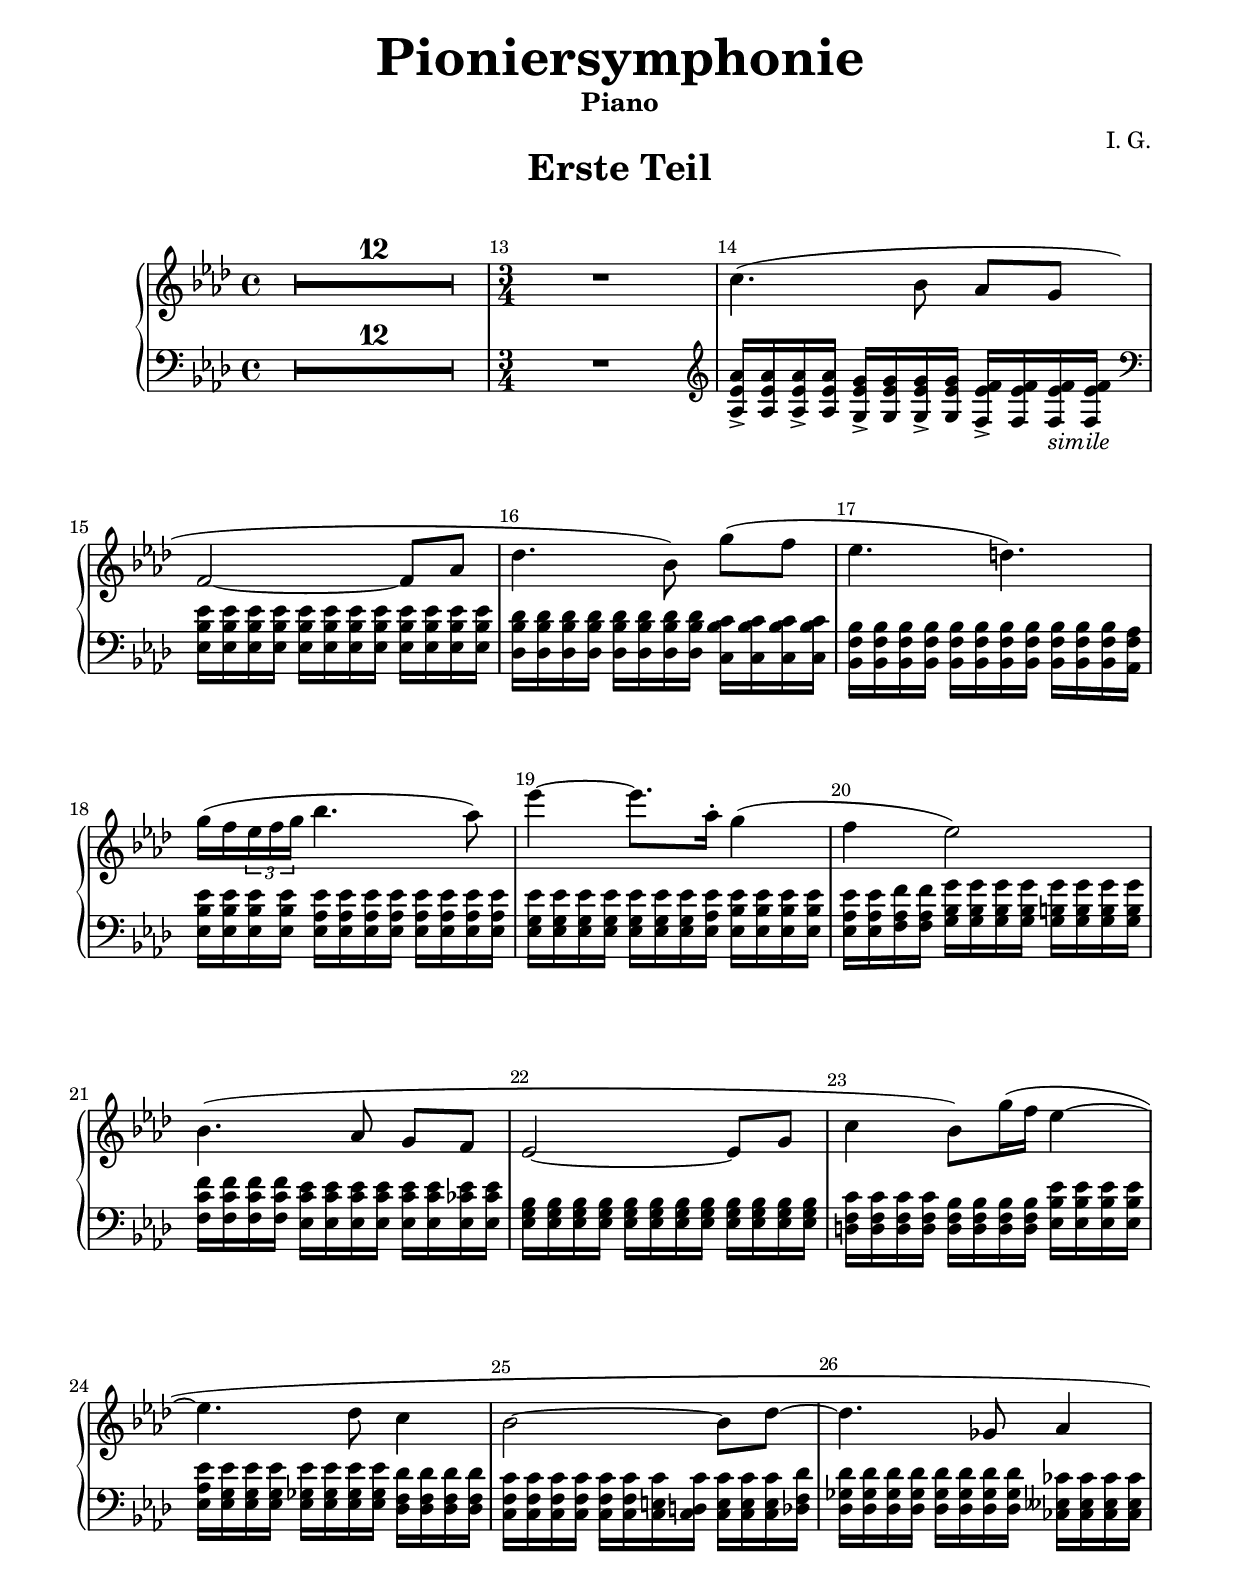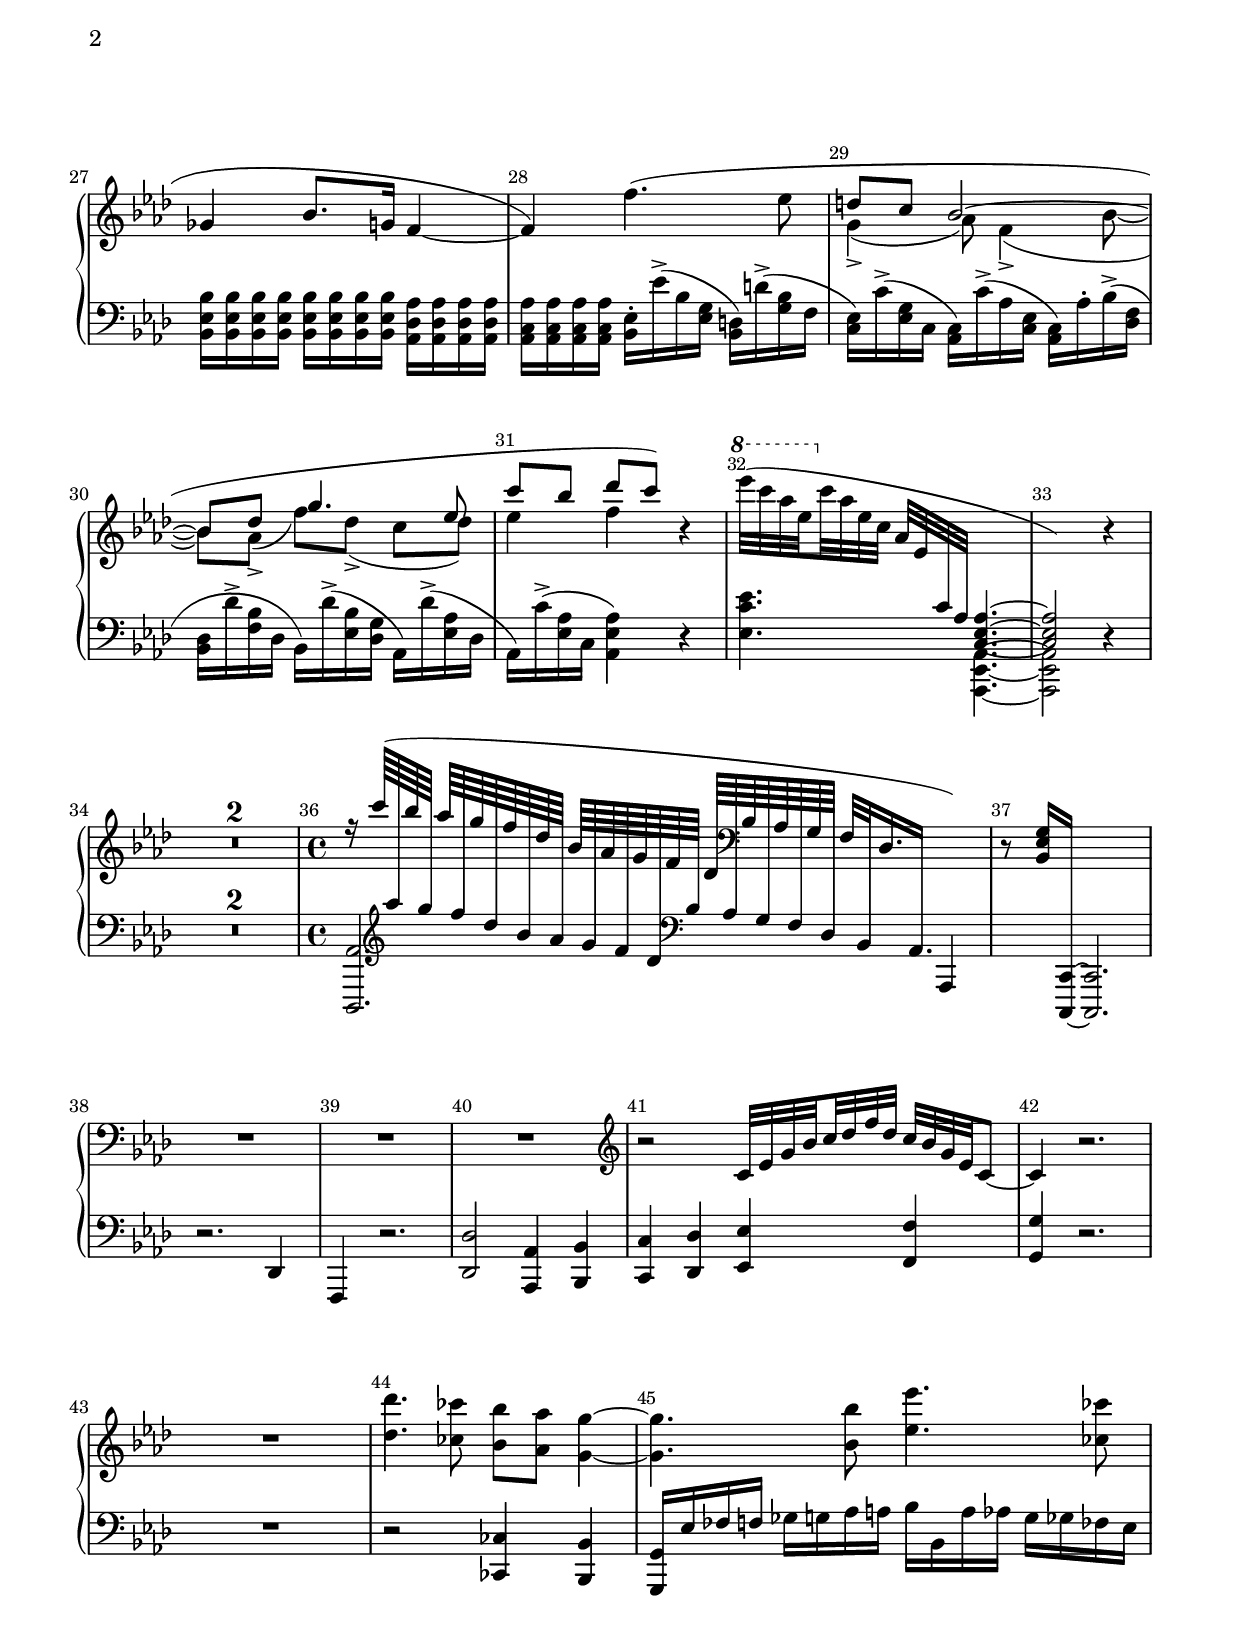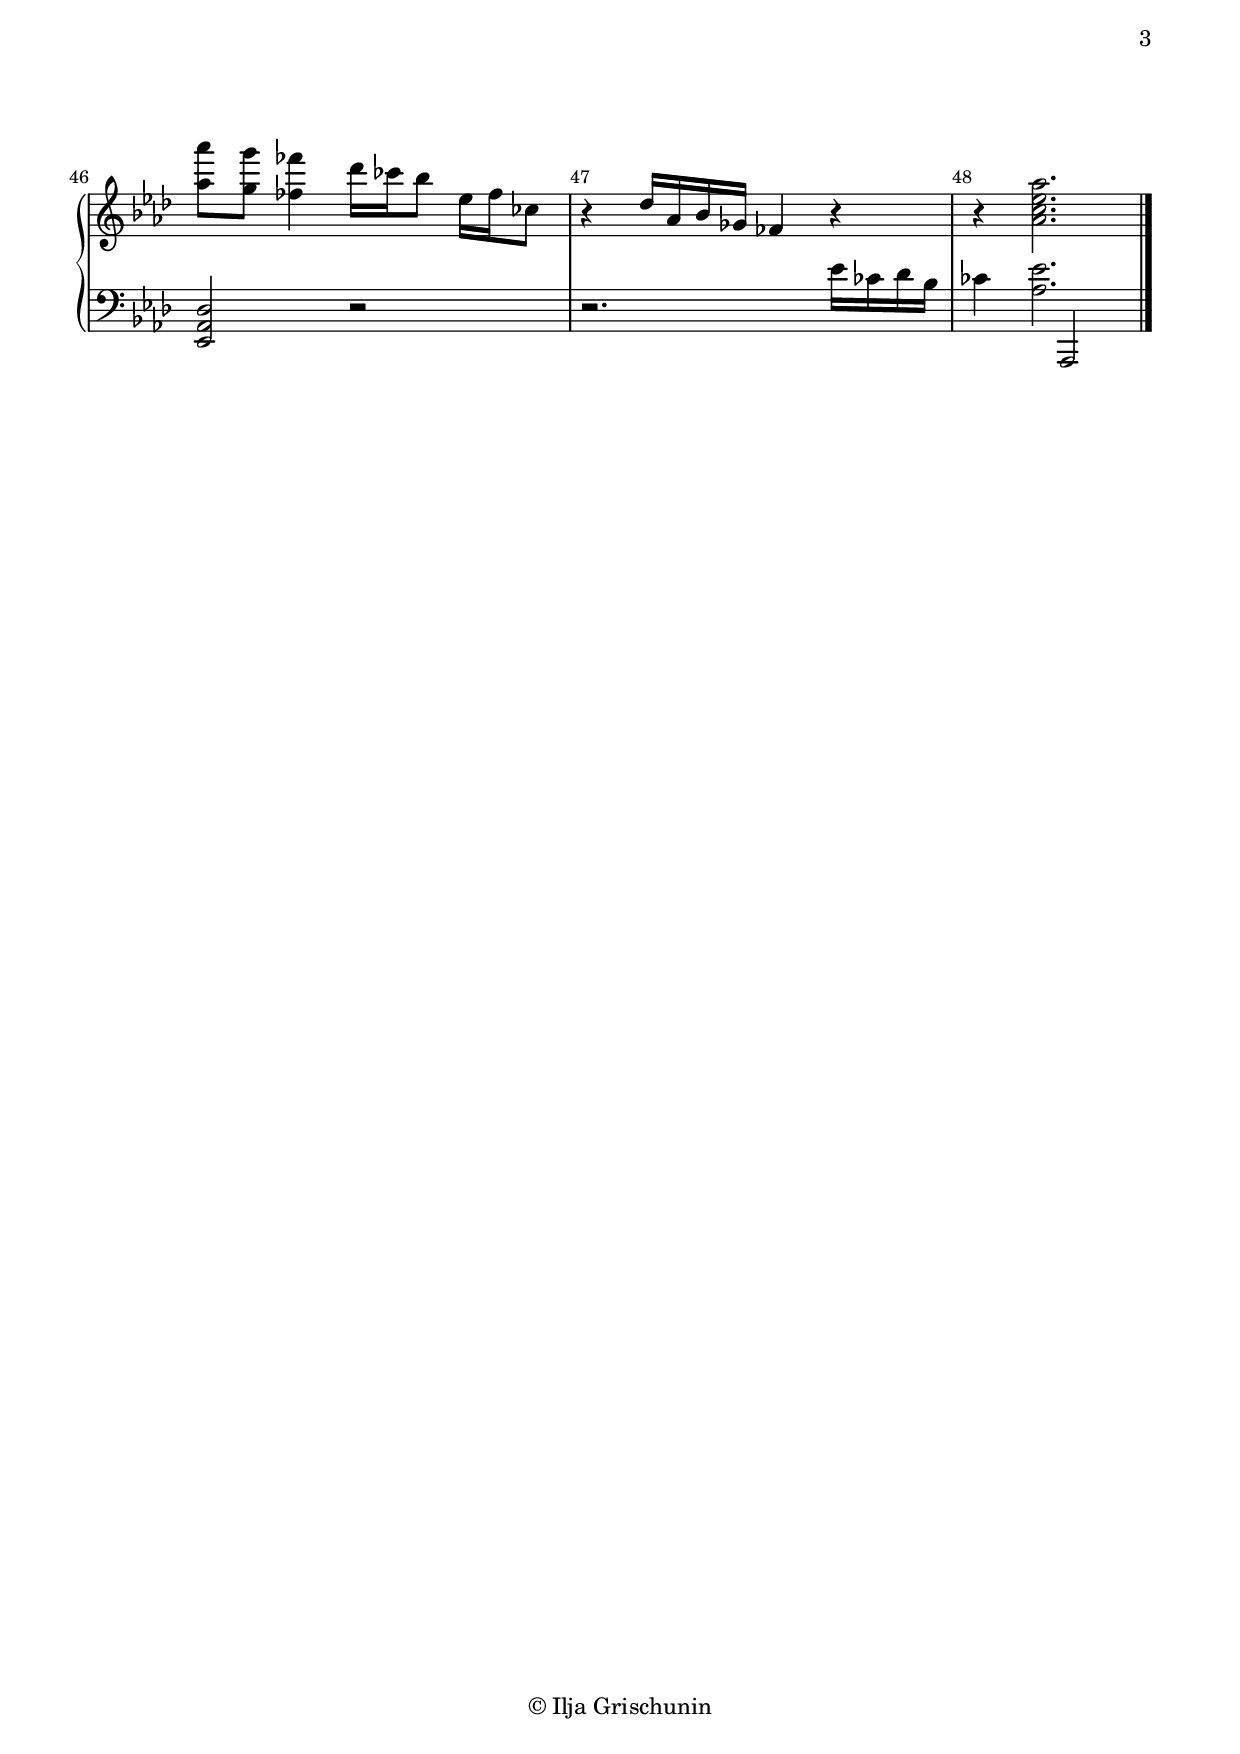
\version "2.19.15"

\language "deutsch"

%\header {
%  title = "Pioniersymphonie"
%  subtitle = "Piano"
%  %meter = "Grave"
%  composer = "I. G."
%  tagline = \markup {\char ##x00A9 "Ilja Grischunin"}
%}

\paper {
  %#(set-paper-size "a4")
  top-system-spacing.basic-distance = #25
  top-markup-spacing.basic-distance = #8
  markup-system-spacing.basic-distance = #20
  system-system-spacing.basic-distance = #25
  last-bottom-spacing.basic-distance = #25
  %two-sided = ##t
  %inner-margin = 25
  %outer-margin = 15
  left-margin = 15
  right-margin = 15
}

\layout {
  indent = 10
  \context {
    \PianoStaff
    \consists #Span_stem_engraver
  }
  \context{
    \Score
    \override BarNumber.break-visibility = ##(#f #t #t)
    %\override StaffGrouper.staff-staff-spacing.basic-distance = #13
    %\remove "Bar_number_engraver"
  }
}

%%%%%%%%%%% RH %%%%%%%%%%%%
\version "2.19.15"

\language "deutsch"

#(define (octave-up m t)
   (let* ((octave (1- t))
          (new-note (ly:music-deep-copy m))
          (new-pitch (ly:make-pitch
                      octave
                      (ly:pitch-notename (ly:music-property m 'pitch))
                      (ly:pitch-alteration (ly:music-property m 'pitch)))))
     (set! (ly:music-property new-note 'pitch) new-pitch)
     new-note))

#(define (octavize-chord elements t)
   (cond ((null? elements) elements)
     ((eq? (ly:music-property (car elements) 'name) 'NoteEvent)
      (cons (car elements)
        (cons (octave-up (car elements) t)
          (octavize-chord (cdr elements) t))))
     (else (cons (car elements) (octavize-chord (cdr elements ) t)))))

#(define (octavize music t)
   (if (eq? (ly:music-property music 'name) 'EventChord)
       (ly:music-set-property! music 'elements (octavize-chord
                                                (ly:music-property music 'elements) t)))
   music)

makeOctaves = #(define-music-function (parser location arg mus) (integer? ly:music?)
                 (music-map (lambda (x) (octavize x arg)) (event-chord-wrap! mus)))

top = \change Staff = "RH"
bot = \change Staff = "LH"

rechts = \relative {
  \key as \major
  \time 4/4
  \set beamExceptions = #'()
  \set baseMoment = #(ly:make-moment 1/4)
  \set beatStructure = #'(1 1 1 1)
  \clef treble
  \compressFullBarRests
  R1*12
  \time 3/4
  \set baseMoment = #(ly:make-moment 1/4)
  \set beatStructure = #'(1 1 1)
  R2. c''4.( b8 as g f2~ f8 as des4. b8) g'( f es4. d)
  g16( f \tuplet 3/2 {es16 f g} b4. as8) es'4~ es8. as,16-. g4( f es2)
  b4.( as8 g f es2~ es8 g c4 b8) g'16( f es4~ es4. des8 c4
  b2~ b8 des~ des4. ges,8 as4 ges b8. g16 f4~ f)
  %  костыли группировки
  <<
    {
      \stemDown
      f'4.( es8
      \stemUp
      d c b2~ b8 des g4. es8 c' b des[ c])
    }
    \\
    {
      s2
      g,4->( as8) f4->( b8~ b) as->( f'[) des]->( c des)
      es4 f
    }
  >>
  r4
  \set subdivideBeams = ##t
  \set baseMoment = #(ly:make-moment 1/8)
  \set beatStructure = #'(2 2 2 2)
  \ottava #1
  \set Staff.ottavation = #"8"
  es''32( c as es
  \ottava #0
  c as es c
  \stemUp
  as es
  \bot
  c as <c, es as>4.~ q2)
  \top
  r4 R2.*2
  \time 4/4
  <<
    {
      r16 c'''64[(
      \bot \clef treble as
      \top b \bot g] \top as \bot f \top g \bot des \top f \bot b, \top des \bot as
      \top b[ \bot g \top as \bot f \top g \bot des \top f \bot \clef bass b,] \top des \bot as
      \top \clef bass b \bot g \top as \bot f \top g \bot des
      \top f32 \bot b, \top des16. \bot as as,4)
    }
    \\
    {
      \bot
      \stemUp
      as'2. s4
    }
  >>
  r8 <b es g>16 \bot <c,, c'>~ q2. \top R1*3
  \stemNeutral
  \clef treble
  r2 c'''32 es g b c des f des c b g es c8~ c4 r2. R1
  \makeOctaves #1 {
    des'4. ces8 b as g4~ g4. b8 es4. ces8 as' g fes4
  }
  \set subdivideBeams = ##f
  des'16 ces b8 es,16 fes ces8 r4 des16 as b ges fes4 r
  r <as c es as>2.
  \bar "|."
}

rechtsDrei = \relative {
  \key h \minor
  \time 4/4
  \set beamExceptions = #'()
  \set baseMoment = #(ly:make-moment 1/4)
  \set beatStructure = #'(1 1 1 1)
  \clef treble
  \compressFullBarRests
  \override MultiMeasureRest.expand-limit = #2
}

rechtsVier = \relative {
  \key as \major
  \time 3/4
  \set beamExceptions = #'()
  \set baseMoment = #(ly:make-moment 1/4)
  \set beatStructure = #'(1 1 1 1)
  \clef treble
  \compressFullBarRests
}

%%%%%%%%%%% LH %%%%%%%%%%%%
\version "2.19.15"

\language "deutsch"

#(define (octave-up m t)
   (let* ((octave (1- t))
          (new-note (ly:music-deep-copy m))
          (new-pitch (ly:make-pitch
                      octave
                      (ly:pitch-notename (ly:music-property m 'pitch))
                      (ly:pitch-alteration (ly:music-property m 'pitch)))))
     (set! (ly:music-property new-note 'pitch) new-pitch)
     new-note))

#(define (octavize-chord elements t)
   (cond ((null? elements) elements)
     ((eq? (ly:music-property (car elements) 'name) 'NoteEvent)
      (cons (car elements)
        (cons (octave-up (car elements) t)
          (octavize-chord (cdr elements) t))))
     (else (cons (car elements) (octavize-chord (cdr elements ) t)))))

#(define (octavize music t)
   (if (eq? (ly:music-property music 'name) 'EventChord)
       (ly:music-set-property! music 'elements (octavize-chord
                                                (ly:music-property music 'elements) t)))
   music)

makeOctaves = #(define-music-function (parser location arg mus) (integer? ly:music?)
                 (music-map (lambda (x) (octavize x arg)) (event-chord-wrap! mus)))

links = \relative {
  \key as \major
  \time 4/4
  \set beamExceptions = #'()
  \set baseMoment = #(ly:make-moment 1/4)
  \set beatStructure = #'(1 1 1 1)
  \clef bass
  \compressFullBarRests
  R1*12
  \time 3/4
  \set baseMoment = #(ly:make-moment 1/8)
  \set beatStructure = #'(2 2 2)
  R2.
  \clef treble
  <as es' as>16-> q q-> q
  <g es' g>-> q q-> q
  <f es' f>-> q q-\markup {\italic simile} q
  \clef bass
  <es b' es> q q q q q q q q q q q
  <des b' des> q q q q q q q <c b' c> q q q
  <b f' b> q q q q q q q q q q <as f' as>
  <es' b' es> q q q <es as es'> q q q q q q q
  <es g es'> q q q q q q <es as es'> < es b' es> q q q
  <es as es'> q <f as f'> q <g b g'> q q q <g h g'> q q q
  <f c' f> q q q <es c' es> q q q q q <es ces' es> q
  <es g b> q q q q q q q q q q q
  <d f c'> q q q <d f b> q q q <es b' es> q q q
  <es as es'> <es g es'> q q <es ges es'> q q q <des f des'> q q q
  <c f c'> q q q q q <c e c'> <c d c'> <c e c'> q q <des f des'>
  <des ges des'> q q q q q q q <ces eses ces'> q q q
  <b es b'> q q q q q q q <as des as'> q q q
  <as c as'> q q q <b es>-. es'->( b <es, g> <b d>) d'->( <g, b> f
  <c es>) c'->( <es, g> c <as c>) c'->( as <c, es> <as c>) as'-. b->( <des, f>
  <b des> des'-> <f, b> des b) des'->( <es, b'> <des g> as) des'->( <es, as> des
  as) c'->( <es, as> c <as es' as>4) r
  <es' c' es>4.
  \stemDown
  <as,, es' as>~ q2 r4 R2.*2
  \stemNeutral
  \time 4/4
  des,2. s4 s1 r2. des'4 f, r2.
  \makeOctaves #1 {
    des'2 as4 b c des es f g r2. R1 r2 ces,4 b g16
  }
  es'' fes f ges g as a b b, a' as g ges fes es <es, as des>2 r
  r2. es''16 ces des b ces4
  <<
    {
      \stemDown
      <as es'>2.
    }
    \\
    {
      \stemUp
      s4 as,,2
    }
  >>
  \bar "|."
}

linksDrei = \relative {
  \key h \minor
  \time 4/4
  \set beamExceptions = #'()
  \set baseMoment = #(ly:make-moment 1/4)
  \set beatStructure = #'(1 1 1 1)
  \clef bass
  \compressFullBarRests
  \override MultiMeasureRest.expand-limit = #2
}

linksVier = \relative {
  \key as \major
  \time 3/4
  \set beamExceptions = #'()
  \set baseMoment = #(ly:make-moment 1/4)
  \set beatStructure = #'(1 1 1 1)
  \clef bass
  \compressFullBarRests
}

%%%%%%%%%%%%D%%%%%%%%%%%%

\book {
  \paper {
    print-all-headers = ##t
  }
  \header {
    title = \markup {\fontsize #3 "Pioniersymphonie"}
    subtitle = "Piano"
    %meter = "Grave"
    composer = "I. G."
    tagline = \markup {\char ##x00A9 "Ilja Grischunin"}
  }
  %%%%%%%%%%%%%%%%%%%%%%%%%% ERsTE TEIL %%%%%%%%%%%%%%%%%%%%%%%%%%
  \score {
    \new PianoStaff
    <<
      \new Staff = "RH" \rechts
      %\new Dynamics = "DYN" \dynamic
      \new Staff = "LH" \links
      %\new Dynamics = "PED" \pedal
    >>
    \header {
      title = "Erste Teil"
      subtitle = ##f
      subsubtitle = ##f
      composer = ##f
      %breakbefore = ##t
    }
  }

  %%%%%%%%%%%%%%%%%%%%%%%%%% VIERTE TEIL %%%%%%%%%%%%%%%%%%%%%%%%%%
  \score {
    \new PianoStaff
    <<
      \new Staff = "RH" \rechtsVier
      %\new Dynamics = "DYN" \dynamic
      \new Staff = "LH" \linksVier
      %\new Dynamics = "PED" \pedal
    >>
    \header {
      title = "Vierte Teil"
      subtitle = ##f
      subsubtitle = ##f
      composer = ##f
      %breakbefore = ##t
    }
  }
}